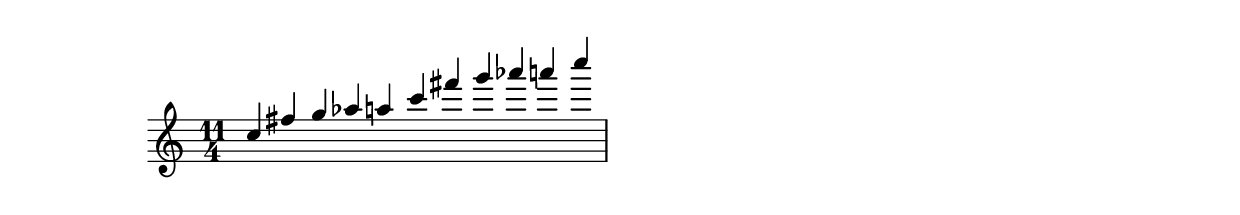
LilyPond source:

\version "2.18.2" \score { \new Staff << \new Voice { \set midiInstrument = #"piano" \voiceOne
 \key c \major \time 11/4
\override Voice.TextScript.font-size = #-4
 { c'' fis'' g'' aes'' a'' c''' fis''' g''' aes''' a''' c''''  } 
 } >> \layout { } \midi { \context { \Staff \remove "Staff_performer" }
\context { \Voice \consists "Staff_performer" } \tempo 2 = 60 } }
\paper{oddHeaderMarkup = ##f oddFooterMarkup = ##f}
